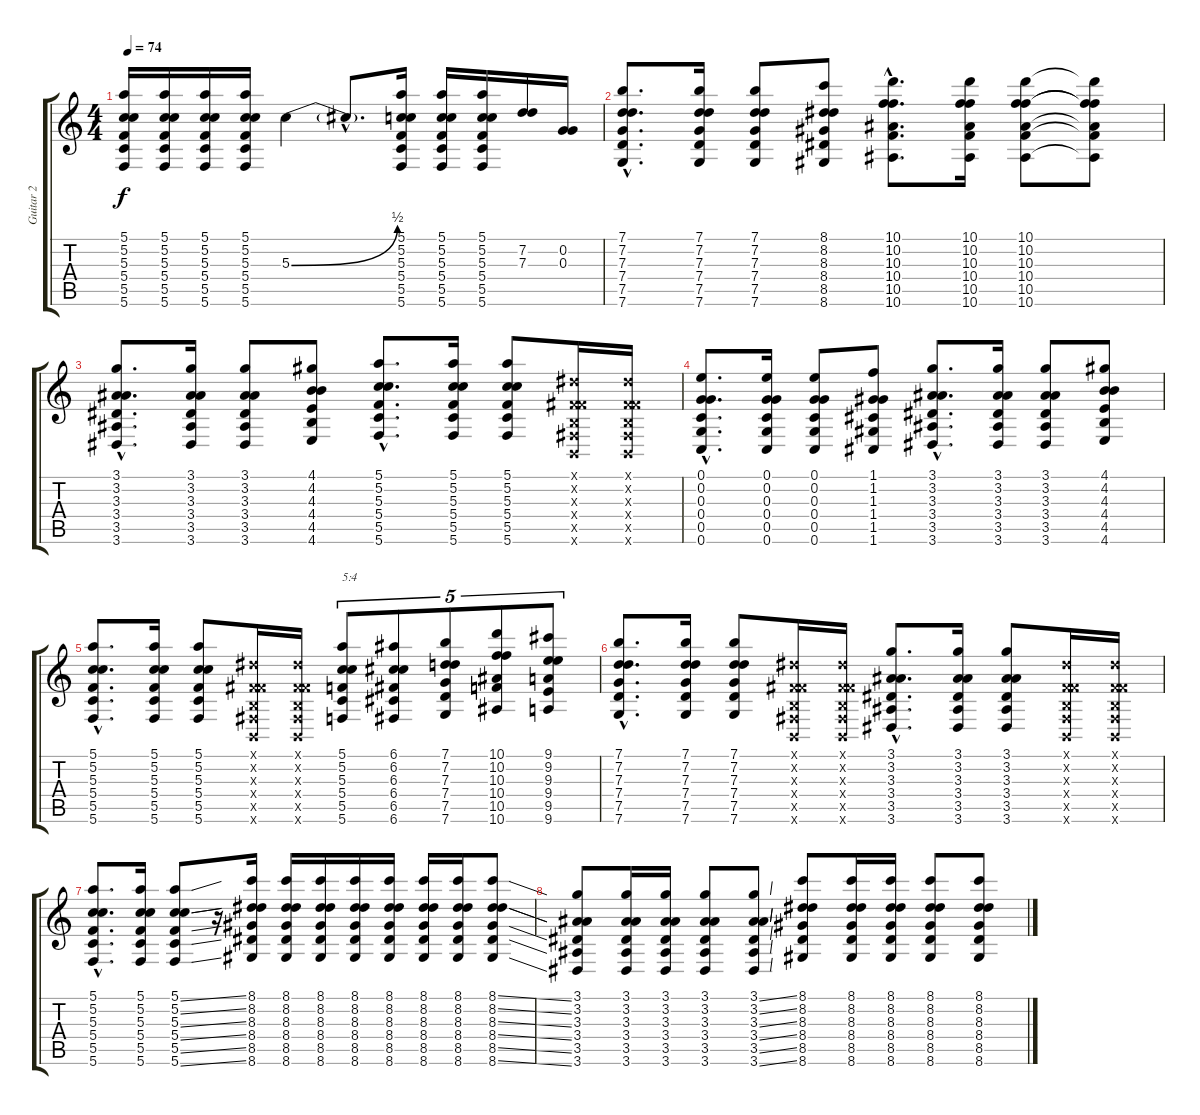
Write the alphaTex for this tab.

\track ("Guitar 2" "Guitar 2") {instrument overdrivenguitar}
\staff {score tabs}
\tuning (E4 G3 G3 C3 G2 C2) {hide}
\ts (4 4)
\tempo 74
\clef g2
\ks c
(5.1 5.2 5.3 5.4 5.5 5.6).16{dy f} (5.1 5.2 5.3 5.4 5.5 5.6).16 (5.1 5.2 5.3 5.4 5.5 5.6).16 (5.1 5.2 5.3 5.4 5.5 5.6).16 5.3{be (bend 0 0 60 2)}.4 5.3{hac t}.8{d} (5.1 5.2 5.3 5.4 5.5 5.6).16 (5.1 5.2 5.3 5.4 5.5 5.6).16 (5.1 5.2 5.3 5.4 5.5 5.6).16 (7.2 7.3).16 (0.2 0.3).16 |
(7.1{hac} 7.2{hac} 7.3{hac} 7.4{hac} 7.5{hac} 7.6{hac}).8{d} (7.1 7.2 7.3 7.4 7.5 7.6).16 (7.1 7.2 7.3 7.4 7.5 7.6).8 (8.1 8.2 8.3 8.4 8.5 8.6).8 (10.1{hac} 10.2{hac} 10.3{hac} 10.4{hac} 10.5{hac} 10.6{hac}).8{d} (10.1 10.2 10.3 10.4 10.5 10.6).16 (10.1 10.2 10.3 10.4 10.5 10.6).8 (10.1{t} 10.2{t} 10.3{t} 10.4{t} 10.5{t} 10.6{t}).8 |
(3.1{hac} 3.2{hac} 3.3{hac} 3.4{hac} 3.5{hac} 3.6{hac}).8{d} (3.1 3.2 3.3 3.4 3.5 3.6).16 (3.1 3.2 3.3 3.4 3.5 3.6).8 (4.1 4.2 4.3 4.4 4.5 4.6).8 (5.1{hac} 5.2{hac} 5.3{hac} 5.4{hac} 5.5{hac} 5.6{hac}).8{d} (5.1 5.2 5.3 5.4 5.5 5.6).16 (5.1 5.2 5.3 5.4 5.5 5.6).8 (-1.1{x} -1.2{x} -1.3{x} -1.4{x} -1.5{x} -1.6{x}).16 (-1.1{x} -1.2{x} -1.3{x} -1.4{x} -1.5{x} -1.6{x}).16 |
(0.1{hac} 0.2{hac} 0.3{hac} 0.4{hac} 0.5{hac} 0.6{hac}).8{d} (0.1 0.2 0.3 0.4 0.5 0.6).16 (0.1 0.2 0.3 0.4 0.5 0.6).8 (1.1 1.2 1.3 1.4 1.5 1.6).8 (3.1{hac} 3.2{hac} 3.3{hac} 3.4{hac} 3.5{hac} 3.6{hac}).8{d} (3.1 3.2 3.3 3.4 3.5 3.6).16 (3.1 3.2 3.3 3.4 3.5 3.6).8 (4.1 4.2 4.3 4.4 4.5 4.6).8 |
(5.1{hac} 5.2{hac} 5.3{hac} 5.4{hac} 5.5{hac} 5.6{hac}).8{d} (5.1 5.2 5.3 5.4 5.5 5.6).16 (5.1 5.2 5.3 5.4 5.5 5.6).8 (-1.1{x} -1.2{x} -1.3{x} -1.4{x} -1.5{x} -1.6{x}).16 (-1.1{x} -1.2{x} -1.3{x} -1.4{x} -1.5{x} -1.6{x}).16 (5.1 5.2 5.3 5.4 5.5 5.6).8{tu (5 4) txt "5:4"} (6.1 6.2 6.3 6.4 6.5 6.6).8{tu (5 4)} (7.1 7.2 7.3 7.4 7.5 7.6).8{tu (5 4)} (10.1 10.2 10.3 10.4 10.5 10.6).8{tu (5 4)} (9.1 9.2 9.3 9.4 9.5 9.6).8{tu (5 4)} |
(7.1{hac} 7.2{hac} 7.3{hac} 7.4{hac} 7.5{hac} 7.6{hac}).8{d} (7.1 7.2 7.3 7.4 7.5 7.6).16 (7.1 7.2 7.3 7.4 7.5 7.6).8 (-1.1{x} -1.2{x} -1.3{x} -1.4{x} -1.5{x} -1.6{x}).16 (-1.1{x} -1.2{x} -1.3{x} -1.4{x} -1.5{x} -1.6{x}).16 (3.1{hac} 3.2{hac} 3.3{hac} 3.4{hac} 3.5{hac} 3.6{hac}).8{d} (3.1 3.2 3.3 3.4 3.5 3.6).16 (3.1 3.2 3.3 3.4 3.5 3.6).8 (-1.1{x} -1.2{x} -1.3{x} -1.4{x} -1.5{x} -1.6{x}).16 (-1.1{x} -1.2{x} -1.3{x} -1.4{x} -1.5{x} -1.6{x}).16 |
(5.1{hac} 5.2{hac} 5.3{hac} 5.4{hac} 5.5{hac} 5.6{hac}).8{d} (5.1 5.2 5.3 5.4 5.5 5.6).16 (5.1{ss} 5.2{ss} 5.3{ss} 5.4{ss} 5.5{ss} 5.6{ss}).8 r.16 (8.1 8.2 8.3 8.4 8.5 8.6).16 (8.1 8.2 8.3 8.4 8.5 8.6).16 (8.1 8.2 8.3 8.4 8.5 8.6).16 (8.1 8.2 8.3 8.4 8.5 8.6).16 (8.1 8.2 8.3 8.4 8.5 8.6).16 (8.1 8.2 8.3 8.4 8.5 8.6).16 (8.1 8.2 8.3 8.4 8.5 8.6).16 (8.1{ss} 8.2{ss} 8.3{ss} 8.4{ss} 8.5{ss} 8.6{ss}).8 |
(3.1 3.2 3.3 3.4 3.5 3.6).8 (3.1 3.2 3.3 3.4 3.5 3.6).16 (3.1 3.2 3.3 3.4 3.5 3.6).16 (3.1 3.2 3.3 3.4 3.5 3.6).8 (3.1{ss} 3.2{ss} 3.3{ss} 3.4{ss} 3.5{ss} 3.6{ss}).8 (8.1 8.2 8.3 8.4 8.5 8.6).8 (8.1 8.2 8.3 8.4 8.5 8.6).16 (8.1 8.2 8.3 8.4 8.5 8.6).16 (8.1 8.2 8.3 8.4 8.5 8.6).8 (8.1 8.2 8.3 8.4 8.5 8.6).8
